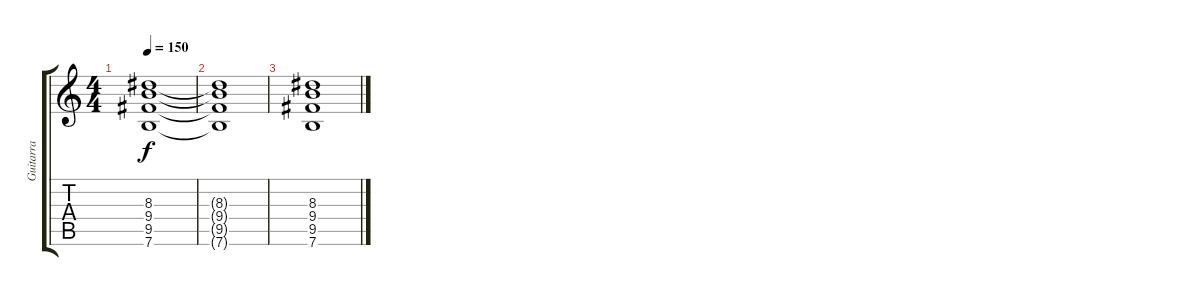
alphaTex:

\track ("Guitarra" "Guitarra") {instrument electricguitarclean}
\staff {score tabs}
\tuning (E4 B3 G3 D3 A2 E2) {hide}
\ts (4 4)
\tempo 150
\clef g2
\ks c
(8.3 9.4 9.5 7.6).1{dy f} |
(8.3{t} 9.4{t} 9.5{t} 7.6{t}).1 |
(8.3 9.4 9.5 7.6).1
